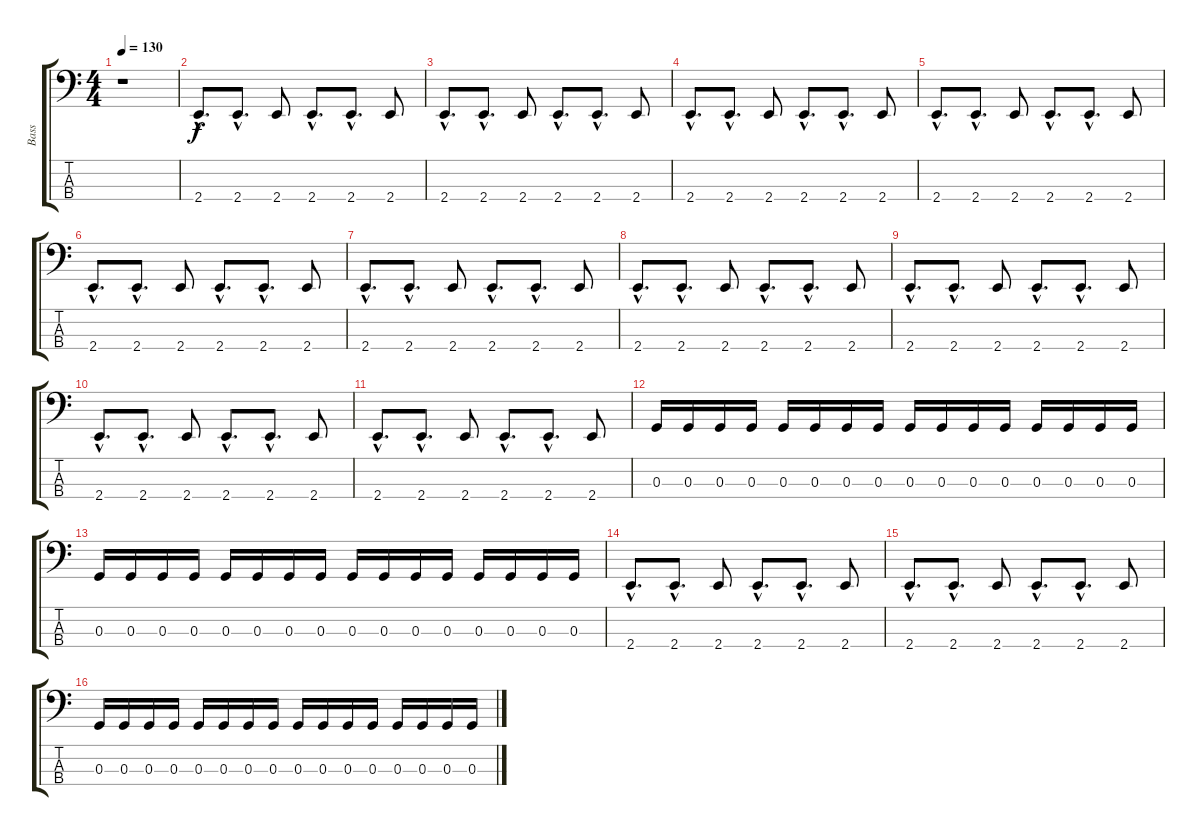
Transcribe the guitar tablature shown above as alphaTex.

\track ("Bass" "Bass") {instrument electricbassfinger}
\staff {score tabs}
\tuning (F2 C2 G1 D1) {hide}
\ts (4 4)
\tempo 130
\clef f4
\ks c
r.1{dy f} |
2.4{hac}.8{d} 2.4{hac}.8{d} 2.4.8 2.4{hac}.8{d} 2.4{hac}.8{d} 2.4.8 |
2.4{hac}.8{d} 2.4{hac}.8{d} 2.4.8 2.4{hac}.8{d} 2.4{hac}.8{d} 2.4.8 |
2.4{hac}.8{d} 2.4{hac}.8{d} 2.4.8 2.4{hac}.8{d} 2.4{hac}.8{d} 2.4.8 |
2.4{hac}.8{d} 2.4{hac}.8{d} 2.4.8 2.4{hac}.8{d} 2.4{hac}.8{d} 2.4.8 |
2.4{hac}.8{d} 2.4{hac}.8{d} 2.4.8 2.4{hac}.8{d} 2.4{hac}.8{d} 2.4.8 |
2.4{hac}.8{d} 2.4{hac}.8{d} 2.4.8 2.4{hac}.8{d} 2.4{hac}.8{d} 2.4.8 |
2.4{hac}.8{d} 2.4{hac}.8{d} 2.4.8 2.4{hac}.8{d} 2.4{hac}.8{d} 2.4.8 |
2.4{hac}.8{d} 2.4{hac}.8{d} 2.4.8 2.4{hac}.8{d} 2.4{hac}.8{d} 2.4.8 |
2.4{hac}.8{d} 2.4{hac}.8{d} 2.4.8 2.4{hac}.8{d} 2.4{hac}.8{d} 2.4.8 |
2.4{hac}.8{d} 2.4{hac}.8{d} 2.4.8 2.4{hac}.8{d} 2.4{hac}.8{d} 2.4.8 |
0.3.16 0.3.16 0.3.16 0.3.16 0.3.16 0.3.16 0.3.16 0.3.16 0.3.16 0.3.16 0.3.16 0.3.16 0.3.16 0.3.16 0.3.16 0.3.16 |
0.3.16 0.3.16 0.3.16 0.3.16 0.3.16 0.3.16 0.3.16 0.3.16 0.3.16 0.3.16 0.3.16 0.3.16 0.3.16 0.3.16 0.3.16 0.3.16 |
2.4{hac}.8{d} 2.4{hac}.8{d} 2.4.8 2.4{hac}.8{d} 2.4{hac}.8{d} 2.4.8 |
2.4{hac}.8{d} 2.4{hac}.8{d} 2.4.8 2.4{hac}.8{d} 2.4{hac}.8{d} 2.4.8 |
0.3.16 0.3.16 0.3.16 0.3.16 0.3.16 0.3.16 0.3.16 0.3.16 0.3.16 0.3.16 0.3.16 0.3.16 0.3.16 0.3.16 0.3.16 0.3.16
